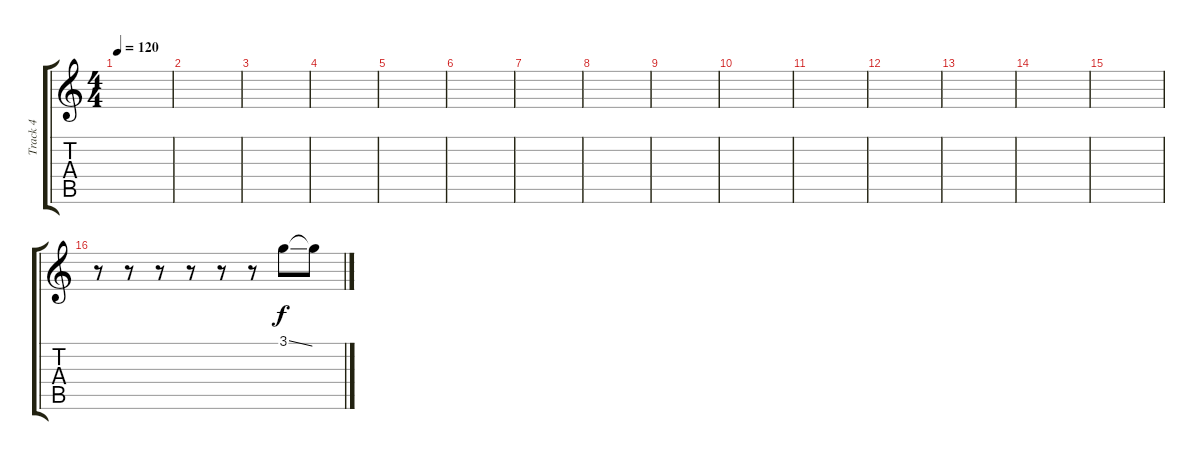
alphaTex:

\track ("Track 4" "Track 4") {instrument distortionguitar}
\staff {score tabs}
\tuning (E4 B3 G3 D3 A2 E2) {hide}
\ts (4 4)
\tempo 120
\clef g2
\ks c
|
|
|
|
|
|
|
|
|
|
|
|
|
|
|
r.8 r.8 r.8 r.8 r.8 r.8 3.1{ss}.8 3.1{t}.8
